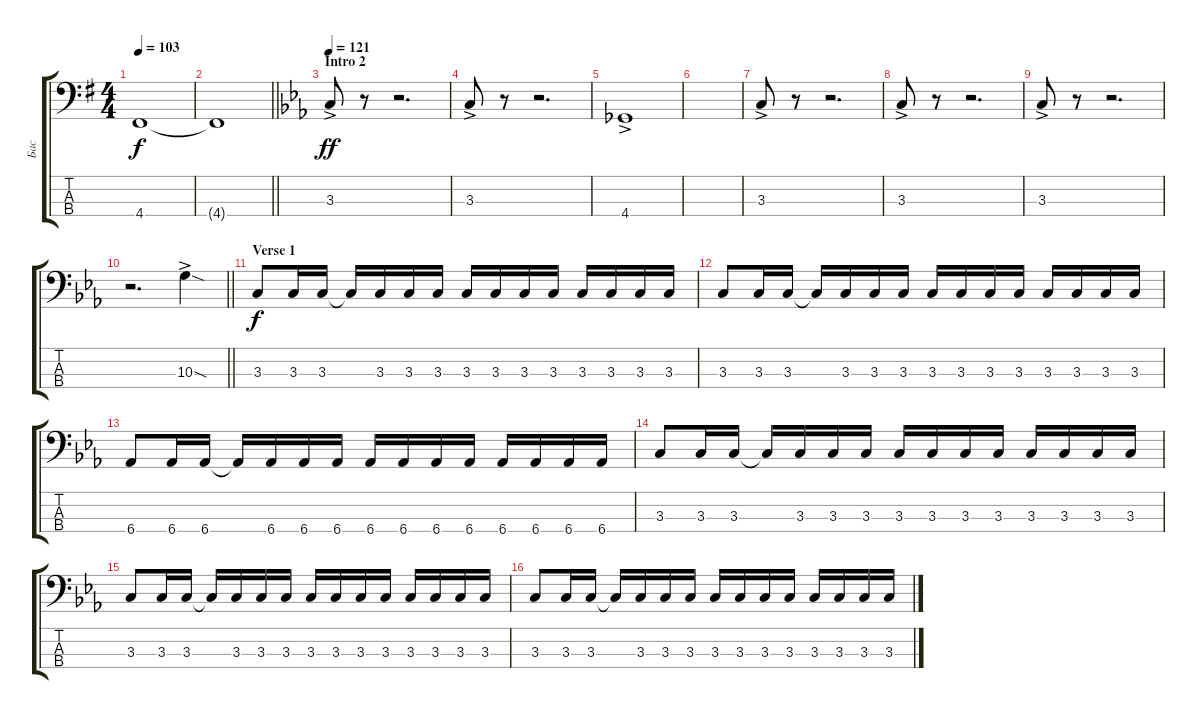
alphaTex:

\track ("Бас" "Бас") {instrument electricbassfinger}
\staff {score tabs}
\tuning (G2 D2 A1 D1) {hide}
\ts (4 4)
\tempo 103
\clef f4
\ks eminor
4.4{t}.1{dy f} |
\barLineRight lightlight
4.4{t}.1 |
\section ("" "Intro 2")
\tempo 121
\ks cminor
3.3{ac}.8{dy ff} r.8 r.2{d} |
3.3{ac}.8 r.8 r.2{d} |
4.4{ac}.1 |
|
3.3{ac}.8 r.8 r.2{d} |
3.3{ac}.8 r.8 r.2{d} |
3.3{ac}.8 r.8 r.2{d} |
\barLineRight lightlight
r.2{d} 10.3{sod ac}.4 |
\section ("" "Verse 1")
3.3.8{dy f} 3.3.16 3.3.16 3.3{t}.16 3.3.16 3.3.16 3.3.16 3.3.16 3.3.16 3.3.16 3.3.16 3.3.16 3.3.16 3.3.16 3.3.16 |
3.3.8 3.3.16 3.3.16 3.3{t}.16 3.3.16 3.3.16 3.3.16 3.3.16 3.3.16 3.3.16 3.3.16 3.3.16 3.3.16 3.3.16 3.3.16 |
6.4.8 6.4.16 6.4.16 6.4{t}.16 6.4.16 6.4.16 6.4.16 6.4.16 6.4.16 6.4.16 6.4.16 6.4.16 6.4.16 6.4.16 6.4.16 |
3.3.8 3.3.16 3.3.16 3.3{t}.16 3.3.16 3.3.16 3.3.16 3.3.16 3.3.16 3.3.16 3.3.16 3.3.16 3.3.16 3.3.16 3.3.16 |
3.3.8 3.3.16 3.3.16 3.3{t}.16 3.3.16 3.3.16 3.3.16 3.3.16 3.3.16 3.3.16 3.3.16 3.3.16 3.3.16 3.3.16 3.3.16 |
3.3.8 3.3.16 3.3.16 3.3{t}.16 3.3.16 3.3.16 3.3.16 3.3.16 3.3.16 3.3.16 3.3.16 3.3.16 3.3.16 3.3.16 3.3.16
